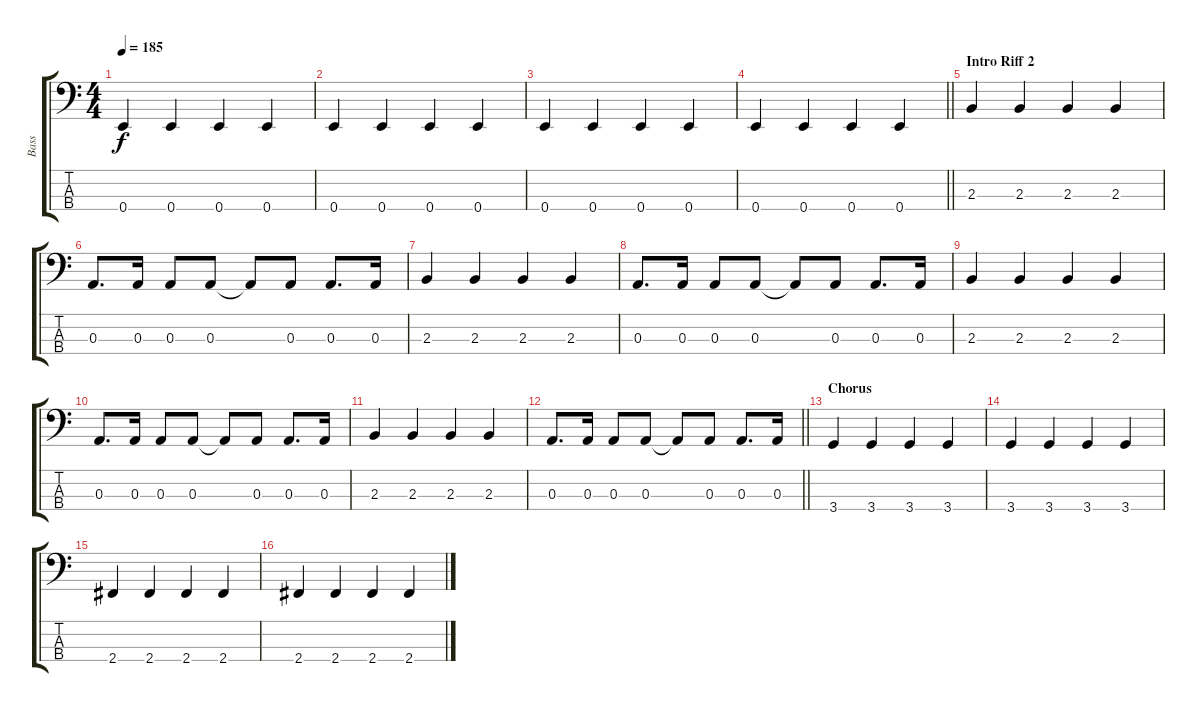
\track ("Bass" "Bass") {instrument electricbassfinger}
\staff {score tabs}
\tuning (G2 D2 A1 E1) {hide}
\ts (4 4)
\tempo 185
\clef f4
\ks c
0.4.4{dy f} 0.4.4 0.4.4 0.4.4 |
0.4.4 0.4.4 0.4.4 0.4.4 |
0.4.4 0.4.4 0.4.4 0.4.4 |
\barLineRight lightlight
0.4.4 0.4.4 0.4.4 0.4.4 |
\section ("" "Intro Riff 2")
2.3.4 2.3.4 2.3.4 2.3.4 |
0.3.8{d} 0.3.16 0.3.8 0.3.8 0.3{t}.8 0.3.8 0.3.8{d} 0.3.16 |
2.3.4 2.3.4 2.3.4 2.3.4 |
0.3.8{d} 0.3.16 0.3.8 0.3.8 0.3{t}.8 0.3.8 0.3.8{d} 0.3.16 |
2.3.4 2.3.4 2.3.4 2.3.4 |
0.3.8{d} 0.3.16 0.3.8 0.3.8 0.3{t}.8 0.3.8 0.3.8{d} 0.3.16 |
2.3.4 2.3.4 2.3.4 2.3.4 |
\barLineRight lightlight
0.3.8{d} 0.3.16 0.3.8 0.3.8 0.3{t}.8 0.3.8 0.3.8{d} 0.3.16 |
\section ("" "Chorus")
3.4.4 3.4.4 3.4.4 3.4.4 |
3.4.4 3.4.4 3.4.4 3.4.4 |
2.4.4 2.4.4 2.4.4 2.4.4 |
2.4.4 2.4.4 2.4.4 2.4.4
